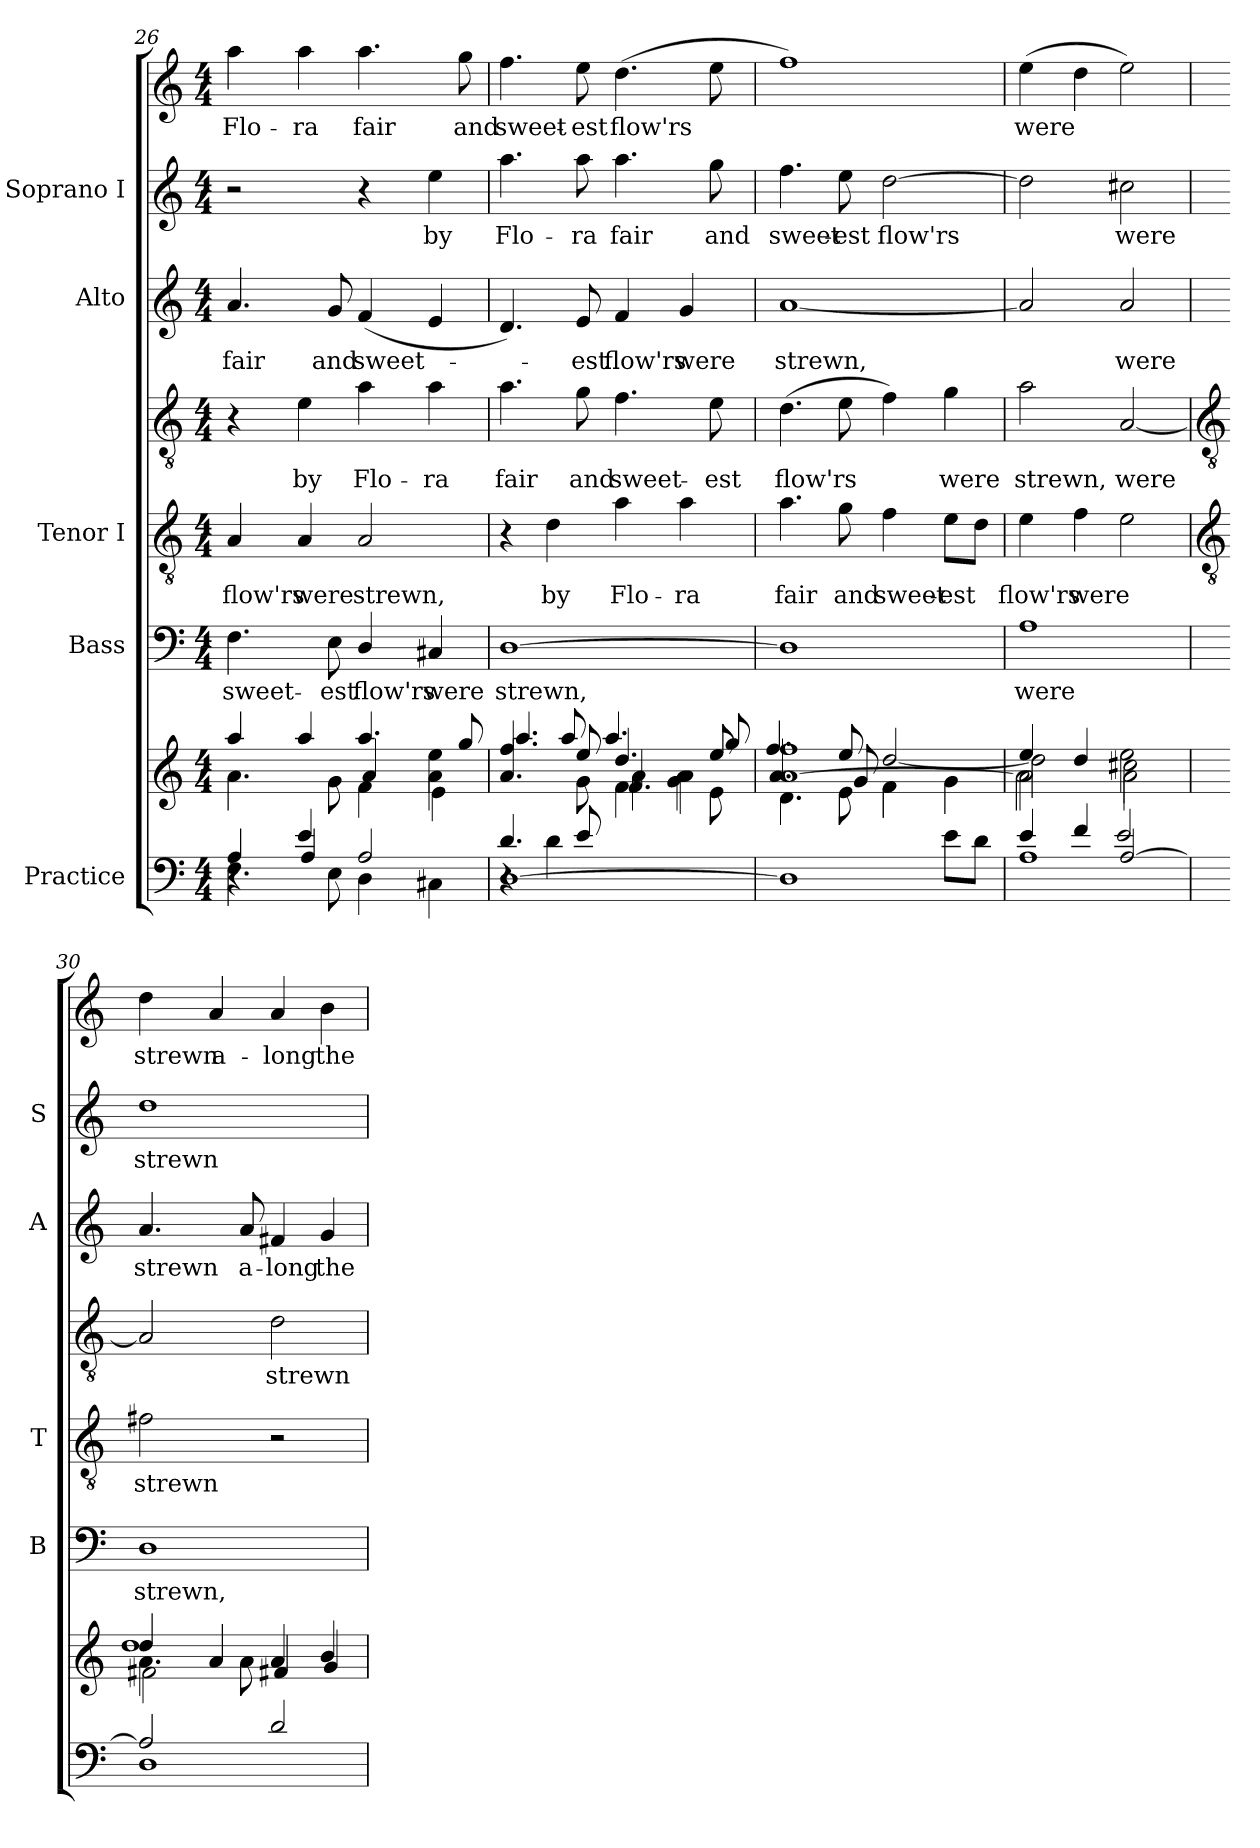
**kern	**kern	**kern	**text	**kern	**text	**kern	**text	**kern	**text	**kern	**text	**kern	**text
*part5	*part5	*part4	*part4	*part3	*part3	*part3	*part3	*part2	*part2	*part1	*part1	*part1	*part1
*staff8	*staff7	*staff6	*staff6	*staff5	*staff5	*staff4	*staff4	*staff3	*staff3	*staff2	*staff2	*staff1	*staff1
*I"Practice	*	*I"Bass	*	*I"Tenor I	*	*	*	*I"Alto	*	*I"Soprano I	*	*	*
*	*	*I'B	*	*I'T	*	*	*	*I'A	*	*I'S	*	*	*
!!LO:LB:g=z
*clefF4	*clefG2	*clefF4	*	*clefGv2	*	*clefGv2	*	*clefG2	*	*clefG2	*	*clefG2	*
*k[]	*k[]	*k[]	*	*k[]	*	*k[]	*	*k[]	*	*k[]	*	*k[]	*
*C:	*C:	*C:	*	*C:	*	*C:	*	*C:	*	*C:	*	*C:	*
*M4/4	*M4/4	*M4/4	*	*M4/4	*	*M4/4	*	*M4/4	*	*M4/4	*	*M4/4	*
=26	=26	=26	=26	=26	=26	=26	=26	=26	=26	=26	=26	=26	=26
*^	*^	*	*	*	*	*	*	*	*	*	*	*	*
*	*^	*	*^	*	*	*	*	*	*	*	*	*	*	*	*
*	*	*	*	*	*^	*	*	*	*	*	*	*	*	*	*	*	*
!	!	!	!	!	!	!	!	!LO:LY:b	!	!LO:LY:b	!	!	!	!LO:LY:b	!	!	!	!LO:LY:b
4r	4A/	4.F\	4aa/	2ryy	4.a\	2ryy	4.F	sweet-	4A	flow'rs	4r	.	4.a	fair	2r	.	4aa	Flo-
!	!	!	!	!	!	!	!	!	!	!LO:LY:b	!	!LO:LY:b	!	!	!	!	!	!LO:LY:b
4e/	4A/	.	4aa/	.	.	.	.	.	4A	were	4e	by	.	.	.	.	4aa	-ra
!	!	!	!	!	!	!	!	!LO:LY:b	!	!	!	!	!	!LO:LY:b	!	!	!	!
.	.	8E\	.	.	8g\	.	8E	-est	.	.	.	.	8g	and	.	.	.	.
!	!	!	!	!	!	!	!	!LO:LY:b	!	!LO:LY:b	!	!LO:LY:b	!	!LO:LY:b	!	!	!	!LO:LY:b
2ryy	2A/	4D\	4.aa/	4ryy	4f\	4a/	4D/	flow'rs	2A	strewn,	4a	Flo-	(<4f	sweet-	4r	.	4.aa	fair
!	!	!	!	!	!	!	!	!LO:LY:b	!	!	!	!LO:LY:b	!	!	!	!LO:LY:b	!	!
.	.	4C#X\	.	4ee\	4e\	4a\	4C#X	were	.	.	4a	-ra	4e	.	4ee	by	.	.
!	!	!	!	!	!	!	!	!	!	!	!	!	!	!	!	!	!	!LO:LY:b
.	.	.	8gg/	.	.	.	.	.	.	.	.	.	.	.	.	.	8gg	and
=27	=27	=27	=27	=27	=27	=27	=27	=27	=27	=27	=27	=27	=27	=27	=27	=27	=27	=27
*	*	*	*	*	*	*^	*	*	*	*	*	*	*	*	*	*	*	*
!	!	!	!	!	!	!	!	!	!LO:LY:b	!	!	!	!LO:LY:b	!	!	!	!LO:LY:b	!	!LO:LY:b
4.d/	4r	[1D\	4.ff/	4.aa/	2ryy	4.a/	2ryy	[1D	strewn,	4r	.	4.a	fair	4.d)	.	4.aa	Flo-	4.ff	sweet-
!	!	!	!	!	!	!	!	!	!	!	!LO:LY:b	!	!	!	!	!	!	!	!
.	4d\	.	.	.	.	.	.	.	.	4d	by	.	.	.	.	.	.	.	.
!	!	!	!	!	!	!	!	!	!	!	!	!	!LO:LY:b	!	!LO:LY:b	!	!LO:LY:b	!	!LO:LY:b
8e/	.	.	8ee	8aa/	.	8g	.	.	.	.	.	8g	and	8e	est	8aa	-ra	8ee	-est
!	!	!	!	!	!	!	!	!	!	!	!LO:LY:b	!	!LO:LY:b	!	!LO:LY:b	!	!LO:LY:b	!	!LO:LY:b
2ryy	2ryy	.	4.dd/	4.aa/	4f\	4.f/	4a\	.	.	4a	Flo-	4.f	sweet-	4f	flow'rs	4.aa	fair	(>4.dd	flow'rs
!	!	!	!	!	!	!	!	!	!	!	!LO:LY:b	!	!	!	!LO:LY:b	!	!	!	!
.	.	.	.	.	4g\ 4a\	.	4a\	.	.	4a	-ra	.	.	4g	were	.	.	.	.
!	!	!	!	!	!	!	!	!	!	!	!	!	!LO:LY:b	!	!	!	!LO:LY:b	!	!
.	.	.	8ee	8gg/	.	8e	.	.	.	.	.	8e	-est	.	.	8gg	and	8ee	.
*	*v	*v	*	*	*	*	*	*	*	*	*	*	*	*	*	*	*	*	*
=28	=28	=28	=28	=28	=28	=28	=28	=28	=28	=28	=28	=28	=28	=28	=28	=28	=28	=28
!	!	!	!	!	!	!	!	!	!	!LO:LY:b	!	!LO:LY:b	!	!LO:LY:b	!	!LO:LY:b	!	!
2.ryy	1D/]	1ff/	4.ff/	[1a\	4.d	4.a/	1D]	.	4.a	fair	(>4.d	flow'rs	[1a	strewn,	4.ff	sweet-	1ff)	.
!	!	!	!	!	!	!	!	!	!	!LO:LY:b	!	!	!	!	!	!LO:LY:b	!	!
.	.	.	8ee/	.	8e	8g/	.	.	8g	and	8e	.	.	.	8ee	-est	.	.
!	!	!	!	!	!	!	!	!	!	!LO:LY:b	!	!	!	!	!	!LO:LY:b	!	!
.	.	.	[2dd/	.	4f\	4f\	.	.	4f	sweet-	4f)	.	.	.	[2dd	flow'rs	.	.
!	!	!	!	!	!	!	!	!	!	!LO:LY:b	!	!LO:LY:b	!	!	!	!	!	!
8e\L	.	.	.	.	4g\	4ryy	.	.	8eL	-est	4g	were	.	.	.	.	.	.
8d\J	.	.	.	.	.	.	.	.	8dJ	.	.	.	.	.	.	.	.	.
*	*	*	*	*	*v	*v	*	*	*	*	*	*	*	*	*	*	*	*
=29	=29	=29	=29	=29	=29	=29	=29	=29	=29	=29	=29	=29	=29	=29	=29	=29	=29
*	*^	*	*	*	*	*	*	*	*	*	*	*	*	*	*	*	*
!	!	!	!	!	!	!	!	!LO:LY:b	!	!LO:LY:b	!	!LO:LY:b	!	!	!	!	!	!LO:LY:b
2ryy	4e/	1A\	4ee/	2dd\]	2a\]	2a\	1A	were	4e	flow'rs	2a	strewn,	2a]	.	2dd]	.	(>4ee	were
!	!	!	!	!	!	!	!	!	!	!LO:LY:b	!	!	!	!	!	!	!	!
.	4f/	.	4dd/	.	.	.	.	.	4f	were	.	.	.	.	.	.	4dd	.
!	!	!	!	!	!	!	!	!	!	!	!	!LO:LY:b	!	!LO:LY:b	!	!LO:LY:b	!	!
[2A/	2e/	.	2ee\	2cc#X\	2a\	2ryy	.	.	2e	.	[2A	were	2a	were	2cc#X	were	2ee)	.
!!LO:LB:g=z
=30	=30	=30	=30	=30	=30	=30	=30	=30	=30	=30	=30	=30	=30	=30	=30	=30	=30	=30
*	*	*	*	*	*	*	*	*	*clefGv2	*	*clefGv2	*	*	*	*	*	*	*
!	!	!	!	!	!	!	!	!LO:LY:b	!	!LO:LY:b	!	!	!	!LO:LY:b	!	!LO:LY:b	!	!LO:LY:b
2A/]	2ryy	1D\	4dd/	1dd\	4.a\	2f#X\	1D	strewn,	2f#X	strewn	2A]	.	4.a	strewn	1dd	strewn	4dd	strewn
!	!	!	!	!	!	!	!	!	!	!	!	!	!	!	!	!	!	!LO:LY:b
.	.	.	4a/	.	.	.	.	.	.	.	.	.	.	.	.	.	4a	a-
!	!	!	!	!	!	!	!	!	!	!	!	!	!	!LO:LY:b	!	!	!	!
.	.	.	.	.	8a\	.	.	.	.	.	.	.	8a	a-	.	.	.	.
!	!	!	!	!	!	!	!	!	!	!	!	!LO:LY:b	!	!LO:LY:b	!	!	!	!LO:LY:b
2d/	2ryy	.	4a/	.	4f#X/	2ryy	.	.	2r	.	2d	strewn	4f#X	-long	.	.	4a	-long
!	!	!	!	!	!	!	!	!	!	!	!	!	!	!LO:LY:b	!	!	!	!LO:LY:b
.	.	.	4b/	.	4g/	.	.	.	.	.	.	.	4g	the	.	.	4b	the
*v	*v	*v	*	*	*	*	*	*	*	*	*	*	*	*	*	*	*	*
*	*v	*v	*v	*v	*	*	*	*	*	*	*	*	*	*	*	*
=	=	=	=	=	=	=	=	=	=	=	=	=	=
*-	*-	*-	*-	*-	*-	*-	*-	*-	*-	*-	*-	*-	*-
